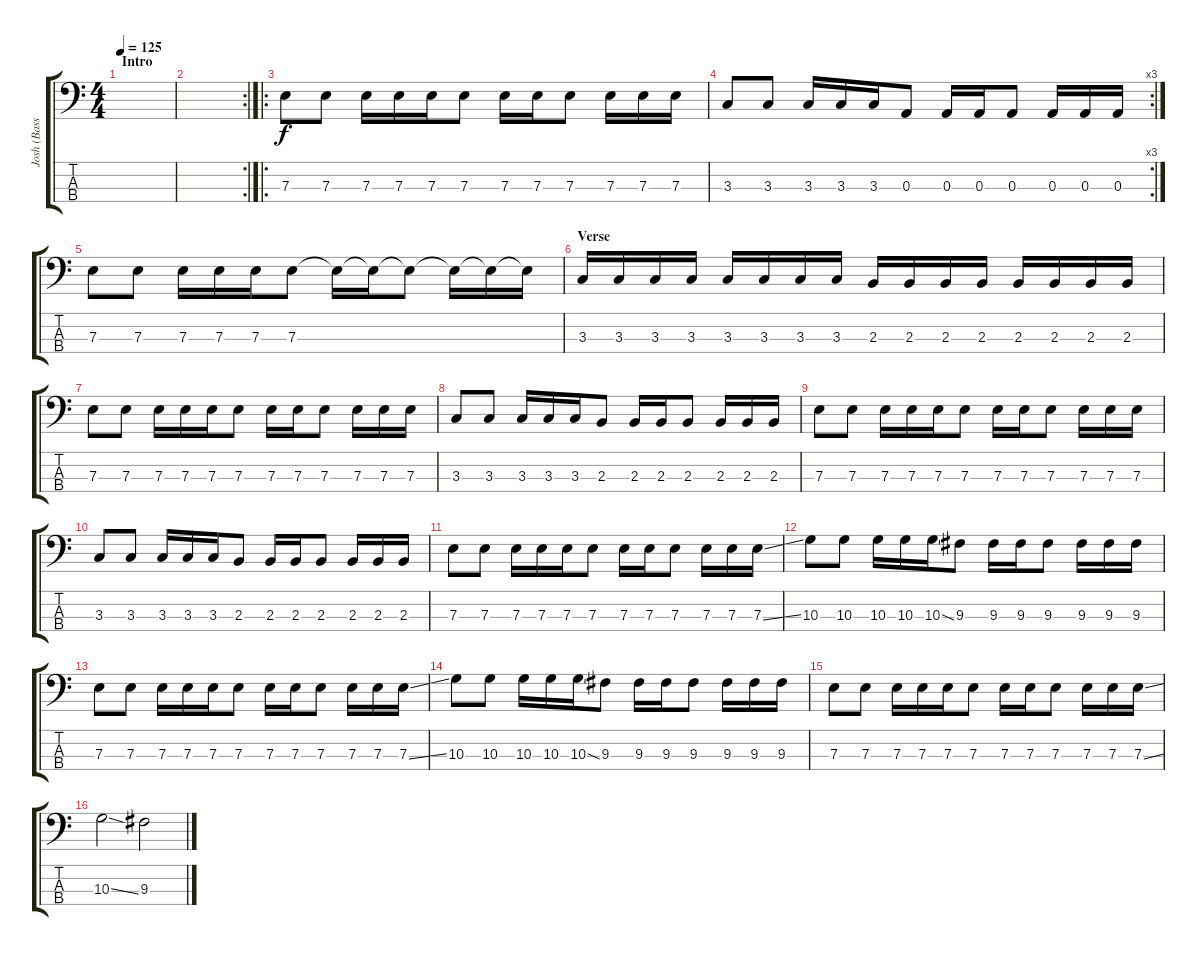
\track ("Josh (Bass)" "Josh (Bass") {instrument electricbassfinger}
\staff {score tabs}
\tuning (G2 D2 A1 E1) {hide}
\ts (4 4)
\section ("" "Intro")
\tempo 125
\clef f4
\ks c
|
\rc 2
|
\ro
7.3.8 7.3.8 7.3.16 7.3.16 7.3.16 7.3.8 7.3.16 7.3.16 7.3.8 7.3.16 7.3.16 7.3.16 |
\rc 3
3.3.8 3.3.8 3.3.16 3.3.16 3.3.16 0.3.8 0.3.16 0.3.16 0.3.8 0.3.16 0.3.16 0.3.16 |
7.3.8 7.3.8 7.3.16 7.3.16 7.3.16 7.3.8 7.3{t}.16 7.3{t}.16 7.3{t}.8 7.3{t}.16 7.3{t}.16 7.3{t}.16 |
\section ("" "Verse")
3.3.16 3.3.16 3.3.16 3.3.16 3.3.16 3.3.16 3.3.16 3.3.16 2.3.16 2.3.16 2.3.16 2.3.16 2.3.16 2.3.16 2.3.16 2.3.16 |
7.3.8 7.3.8 7.3.16 7.3.16 7.3.16 7.3.8 7.3.16 7.3.16 7.3.8 7.3.16 7.3.16 7.3.16 |
3.3.8 3.3.8 3.3.16 3.3.16 3.3.16 2.3.8 2.3.16 2.3.16 2.3.8 2.3.16 2.3.16 2.3.16 |
7.3.8 7.3.8 7.3.16 7.3.16 7.3.16 7.3.8 7.3.16 7.3.16 7.3.8 7.3.16 7.3.16 7.3.16 |
3.3.8 3.3.8 3.3.16 3.3.16 3.3.16 2.3.8 2.3.16 2.3.16 2.3.8 2.3.16 2.3.16 2.3.16 |
7.3.8 7.3.8 7.3.16 7.3.16 7.3.16 7.3.8 7.3.16 7.3.16 7.3.8 7.3.16 7.3.16 7.3{ss}.16 |
10.3.8 10.3.8 10.3.16 10.3.16 10.3{ss}.16 9.3.8 9.3.16 9.3.16 9.3.8 9.3.16 9.3.16 9.3.16 |
7.3.8 7.3.8 7.3.16 7.3.16 7.3.16 7.3.8 7.3.16 7.3.16 7.3.8 7.3.16 7.3.16 7.3{ss}.16 |
10.3.8 10.3.8 10.3.16 10.3.16 10.3{ss}.16 9.3.8 9.3.16 9.3.16 9.3.8 9.3.16 9.3.16 9.3.16 |
7.3.8 7.3.8 7.3.16 7.3.16 7.3.16 7.3.8 7.3.16 7.3.16 7.3.8 7.3.16 7.3.16 7.3{ss}.16 |
10.3{ss}.2 9.3.2
